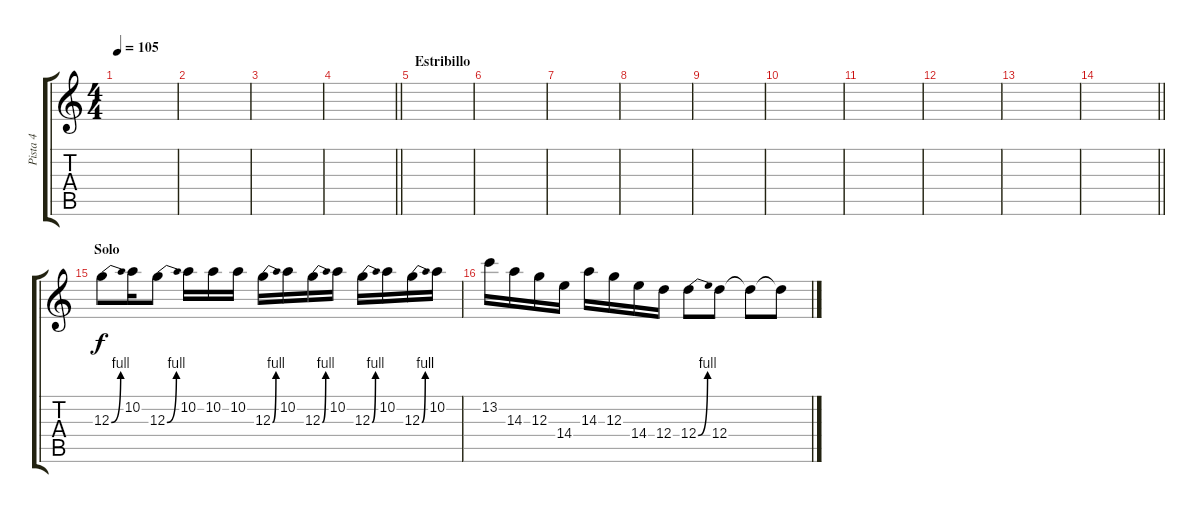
\track ("Pista 4" "Pista 4") {instrument overdrivenguitar}
\staff {score tabs}
\tuning (E4 B3 G3 D3 A2 E2) {hide}
\ts (4 4)
\tempo 105
\clef g2
\ks c
|
|
|
\barLineRight lightlight
|
\section ("" "Estribillo")
|
|
|
|
|
|
|
|
|
\barLineRight lightlight
|
\section ("" "Solo")
12.3{be (bend 0 0 60 4)}.8 10.2.16 12.3{be (bend 0 0 60 4)}.8 10.2.16 10.2.16 10.2.16 12.3{be (bend 0 0 60 4)}.16 10.2.16 12.3{be (bend 0 0 60 4)}.16 10.2.16 12.3{be (bend 0 0 60 4)}.16 10.2.16 12.3{be (bend 0 0 60 4)}.16 10.2.16 |
13.2.16 14.3.16 12.3.16 14.4.16 14.3.16 12.3.16 14.4.16 12.4.16 12.4{be (bend 0 0 60 4)}.8 12.4.8 12.4{t}.8 12.4{t}.8
